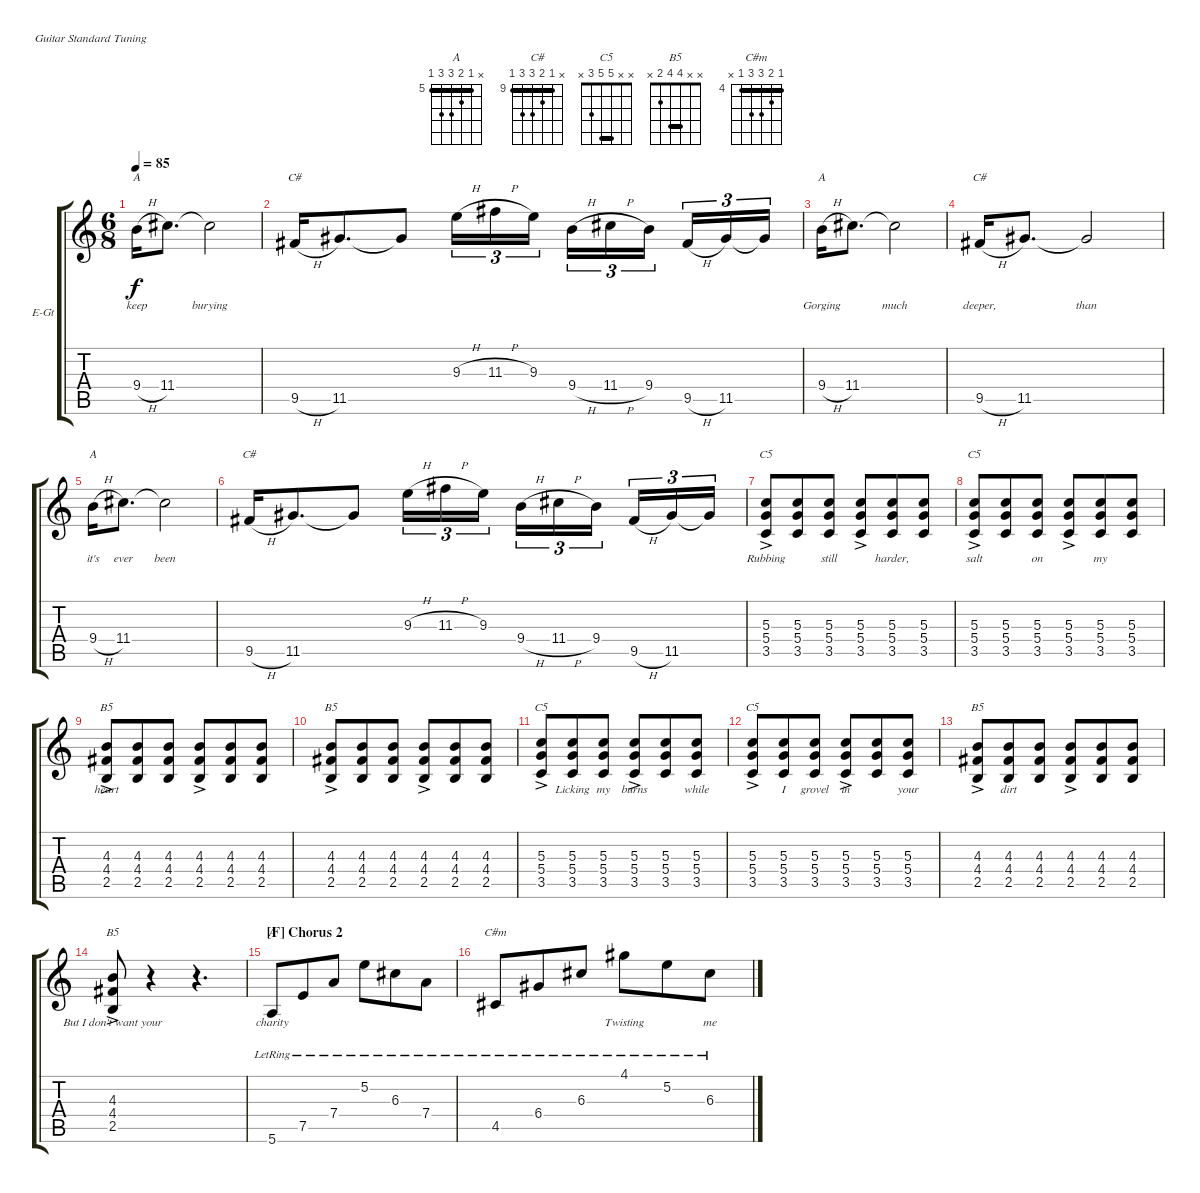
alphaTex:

\defaultSystemsLayout 4
\bracketExtendMode groupsimilarinstruments
\firstSystemTrackNameOrientation horizontal
\otherSystemsTrackNameOrientation horizontal
\track ("Guitar" "E-Gt") {instrument distortionguitar}
\staff {score tabs}
\tuning (E4 B3 G3 D3 A2 E2)
\chord ("A" x 2 2 2 0 x) {barre (2 2)}
\chord ("C#" x 9 10 11 11 9) {firstfret 9 barre 9}
\chord ("C5" x x 5 5 3 x) {barre 5}
\chord ("B5" x x 4 4 2 x) {barre 4}
\chord ("A" x 5 6 7 7 5) {firstfret 5 barre 5}
\chord ("C#m" 4 5 6 6 4 x) {firstfret 4 barre 4}
\ts (6 8)
\tempo 85
\clef g2
\ks c
9.4{h}.16{ch "A" lyrics (0 "keep") lyrics (1 "") lyrics (2 "") lyrics (3 "") lyrics (4 "") dy f} 11.4.8{d lyrics (0 "") lyrics (1 "") lyrics (2 "") lyrics (3 "") lyrics (4 "")} 11.4{t}.2{lyrics (0 "burying") lyrics (1 "") lyrics (2 "") lyrics (3 "") lyrics (4 "")} |
9.5{h}.16{ch "C#" lyrics (0 "") lyrics (1 "") lyrics (2 "") lyrics (3 "") lyrics (4 "")} 11.5.8{d lyrics (0 "") lyrics (1 "") lyrics (2 "") lyrics (3 "") lyrics (4 "")} 11.5{t}.8{lyrics (0 "") lyrics (1 "") lyrics (2 "") lyrics (3 "") lyrics (4 "")} 9.3{h}.16{tu (3 2) lyrics (0 "") lyrics (1 "") lyrics (2 "") lyrics (3 "") lyrics (4 "")} 11.3{h}.16{tu (3 2) lyrics (0 "") lyrics (1 "") lyrics (2 "") lyrics (3 "") lyrics (4 "")} 9.3.16{tu (3 2) lyrics (0 "") lyrics (1 "") lyrics (2 "") lyrics (3 "") lyrics (4 "")} 9.4{h}.16{tu (3 2) lyrics (0 "") lyrics (1 "") lyrics (2 "") lyrics (3 "") lyrics (4 "")} 11.4{h}.16{tu (3 2) lyrics (0 "") lyrics (1 "") lyrics (2 "") lyrics (3 "") lyrics (4 "")} 9.4.16{tu (3 2) lyrics (0 "") lyrics (1 "") lyrics (2 "") lyrics (3 "") lyrics (4 "")} 9.5{h}.16{tu (3 2) lyrics (0 "") lyrics (1 "") lyrics (2 "") lyrics (3 "") lyrics (4 "")} 11.5.16{tu (3 2) lyrics (0 "") lyrics (1 "") lyrics (2 "") lyrics (3 "") lyrics (4 "")} 11.5{t}.16{tu (3 2) lyrics (0 "") lyrics (1 "") lyrics (2 "") lyrics (3 "") lyrics (4 "")} |
9.4{h}.16{ch "A" lyrics (0 "Gorging") lyrics (1 "") lyrics (2 "") lyrics (3 "") lyrics (4 "")} 11.4.8{d lyrics (0 "") lyrics (1 "") lyrics (2 "") lyrics (3 "") lyrics (4 "")} 11.4{t}.2{lyrics (0 "much") lyrics (1 "") lyrics (2 "") lyrics (3 "") lyrics (4 "")} |
9.5{h}.16{ch "C#" lyrics (0 "deeper,") lyrics (1 "") lyrics (2 "") lyrics (3 "") lyrics (4 "")} 11.5.8{d lyrics (0 "") lyrics (1 "") lyrics (2 "") lyrics (3 "") lyrics (4 "")} 11.5{t}.2{lyrics (0 "than") lyrics (1 "") lyrics (2 "") lyrics (3 "") lyrics (4 "")} |
9.4{h}.16{ch "A" lyrics (0 "it's") lyrics (1 "") lyrics (2 "") lyrics (3 "") lyrics (4 "")} 11.4.8{d lyrics (0 "ever") lyrics (1 "") lyrics (2 "") lyrics (3 "") lyrics (4 "")} 11.4{t}.2{lyrics (0 "been") lyrics (1 "") lyrics (2 "") lyrics (3 "") lyrics (4 "")} |
9.5{h}.16{ch "C#" lyrics (0 "") lyrics (1 "") lyrics (2 "") lyrics (3 "") lyrics (4 "")} 11.5.8{d lyrics (0 "") lyrics (1 "") lyrics (2 "") lyrics (3 "") lyrics (4 "")} 11.5{t}.8{lyrics (0 "") lyrics (1 "") lyrics (2 "") lyrics (3 "") lyrics (4 "")} 9.3{h}.16{tu (3 2) lyrics (0 "") lyrics (1 "") lyrics (2 "") lyrics (3 "") lyrics (4 "")} 11.3{h}.16{tu (3 2) lyrics (0 "") lyrics (1 "") lyrics (2 "") lyrics (3 "") lyrics (4 "")} 9.3.16{tu (3 2) lyrics (0 "") lyrics (1 "") lyrics (2 "") lyrics (3 "") lyrics (4 "")} 9.4{h}.16{tu (3 2) lyrics (0 "") lyrics (1 "") lyrics (2 "") lyrics (3 "") lyrics (4 "")} 11.4{h}.16{tu (3 2) lyrics (0 "") lyrics (1 "") lyrics (2 "") lyrics (3 "") lyrics (4 "")} 9.4.16{tu (3 2) lyrics (0 "") lyrics (1 "") lyrics (2 "") lyrics (3 "") lyrics (4 "")} 9.5{h}.16{tu (3 2) lyrics (0 "") lyrics (1 "") lyrics (2 "") lyrics (3 "") lyrics (4 "")} 11.5.16{tu (3 2) lyrics (0 "") lyrics (1 "") lyrics (2 "") lyrics (3 "") lyrics (4 "")} 11.5{t}.16{tu (3 2) lyrics (0 "") lyrics (1 "") lyrics (2 "") lyrics (3 "") lyrics (4 "")} |
(3.5 5.4 5.3{ac}).8{ch "C5" lyrics (0 "Rubbing") lyrics (1 "") lyrics (2 "") lyrics (3 "") lyrics (4 "")} (3.5 5.4 5.3).8{lyrics (0 "") lyrics (1 "") lyrics (2 "") lyrics (3 "") lyrics (4 "")} (3.5 5.4 5.3).8{lyrics (0 "still") lyrics (1 "") lyrics (2 "") lyrics (3 "") lyrics (4 "")} (3.5 5.4 5.3{ac}).8{lyrics (0 "") lyrics (1 "") lyrics (2 "") lyrics (3 "") lyrics (4 "")} (3.5 5.4 5.3).8{lyrics (0 "harder,") lyrics (1 "") lyrics (2 "") lyrics (3 "") lyrics (4 "")} (3.5 5.4 5.3).8{lyrics (0 "") lyrics (1 "") lyrics (2 "") lyrics (3 "") lyrics (4 "")} |
(3.5 5.4 5.3{ac}).8{ch "C5" lyrics (0 "salt") lyrics (1 "") lyrics (2 "") lyrics (3 "") lyrics (4 "")} (3.5 5.4 5.3).8{lyrics (0 "") lyrics (1 "") lyrics (2 "") lyrics (3 "") lyrics (4 "")} (3.5 5.4 5.3).8{lyrics (0 "on") lyrics (1 "") lyrics (2 "") lyrics (3 "") lyrics (4 "")} (3.5 5.4 5.3{ac}).8{lyrics (0 "") lyrics (1 "") lyrics (2 "") lyrics (3 "") lyrics (4 "")} (3.5 5.4 5.3).8{lyrics (0 "my") lyrics (1 "") lyrics (2 "") lyrics (3 "") lyrics (4 "")} (3.5 5.4 5.3).8{lyrics (0 "") lyrics (1 "") lyrics (2 "") lyrics (3 "") lyrics (4 "")} |
(2.5 4.4 4.3{ac}).8{ch "B5" lyrics (0 "heart") lyrics (1 "") lyrics (2 "") lyrics (3 "") lyrics (4 "")} (2.5 4.4 4.3).8{lyrics (0 "") lyrics (1 "") lyrics (2 "") lyrics (3 "") lyrics (4 "")} (2.5 4.4 4.3).8{lyrics (0 "") lyrics (1 "") lyrics (2 "") lyrics (3 "") lyrics (4 "")} (2.5 4.4 4.3{ac}).8{lyrics (0 "") lyrics (1 "") lyrics (2 "") lyrics (3 "") lyrics (4 "")} (2.5 4.4 4.3).8{lyrics (0 "") lyrics (1 "") lyrics (2 "") lyrics (3 "") lyrics (4 "")} (2.5 4.4 4.3).8{lyrics (0 "") lyrics (1 "") lyrics (2 "") lyrics (3 "") lyrics (4 "")} |
(2.5 4.4 4.3{ac}).8{ch "B5" lyrics (0 "") lyrics (1 "") lyrics (2 "") lyrics (3 "") lyrics (4 "")} (2.5 4.4 4.3).8{lyrics (0 "") lyrics (1 "") lyrics (2 "") lyrics (3 "") lyrics (4 "")} (2.5 4.4 4.3).8{lyrics (0 "") lyrics (1 "") lyrics (2 "") lyrics (3 "") lyrics (4 "")} (2.5 4.4 4.3{ac}).8{lyrics (0 "") lyrics (1 "") lyrics (2 "") lyrics (3 "") lyrics (4 "")} (2.5 4.4 4.3).8{lyrics (0 "") lyrics (1 "") lyrics (2 "") lyrics (3 "") lyrics (4 "")} (2.5 4.4 4.3).8{lyrics (0 "") lyrics (1 "") lyrics (2 "") lyrics (3 "") lyrics (4 "")} |
(3.5 5.4 5.3{ac}).8{ch "C5" lyrics (0 "") lyrics (1 "") lyrics (2 "") lyrics (3 "") lyrics (4 "")} (3.5 5.4 5.3).8{lyrics (0 "Licking") lyrics (1 "") lyrics (2 "") lyrics (3 "") lyrics (4 "")} (3.5 5.4 5.3).8{lyrics (0 "my") lyrics (1 "") lyrics (2 "") lyrics (3 "") lyrics (4 "")} (3.5 5.4 5.3{ac}).8{lyrics (0 "burns") lyrics (1 "") lyrics (2 "") lyrics (3 "") lyrics (4 "")} (3.5 5.4 5.3).8{lyrics (0 "") lyrics (1 "") lyrics (2 "") lyrics (3 "") lyrics (4 "")} (3.5 5.4 5.3).8{lyrics (0 "while") lyrics (1 "") lyrics (2 "") lyrics (3 "") lyrics (4 "")} |
(3.5 5.4 5.3{ac}).8{ch "C5" lyrics (0 "") lyrics (1 "") lyrics (2 "") lyrics (3 "") lyrics (4 "")} (3.5 5.4 5.3).8{lyrics (0 "I") lyrics (1 "") lyrics (2 "") lyrics (3 "") lyrics (4 "")} (3.5 5.4 5.3).8{lyrics (0 "grovel") lyrics (1 "") lyrics (2 "") lyrics (3 "") lyrics (4 "")} (3.5 5.4 5.3{ac}).8{lyrics (0 "in") lyrics (1 "") lyrics (2 "") lyrics (3 "") lyrics (4 "")} (3.5 5.4 5.3).8{lyrics (0 "") lyrics (1 "") lyrics (2 "") lyrics (3 "") lyrics (4 "")} (3.5 5.4 5.3).8{lyrics (0 "your") lyrics (1 "") lyrics (2 "") lyrics (3 "") lyrics (4 "")} |
(2.5 4.4 4.3{ac}).8{ch "B5" lyrics (0 "") lyrics (1 "") lyrics (2 "") lyrics (3 "") lyrics (4 "")} (2.5 4.4 4.3).8{lyrics (0 "dirt") lyrics (1 "") lyrics (2 "") lyrics (3 "") lyrics (4 "")} (2.5 4.4 4.3).8{lyrics (0 "") lyrics (1 "") lyrics (2 "") lyrics (3 "") lyrics (4 "")} (2.5 4.4 4.3{ac}).8{lyrics (0 "") lyrics (1 "") lyrics (2 "") lyrics (3 "") lyrics (4 "")} (2.5 4.4 4.3).8{lyrics (0 "") lyrics (1 "") lyrics (2 "") lyrics (3 "") lyrics (4 "")} (2.5 4.4 4.3).8{lyrics (0 "") lyrics (1 "") lyrics (2 "") lyrics (3 "") lyrics (4 "")} |
(2.5 4.4 4.3{ac}).8{ch "B5" lyrics (0 "But I don't want your") lyrics (1 "") lyrics (2 "") lyrics (3 "") lyrics (4 "")} r.4 r.4{d} |
\section ("F" "Chorus 2")
5.6{lr}.8{ch "A" lyrics (0 "charity") lyrics (1 "") lyrics (2 "") lyrics (3 "") lyrics (4 "")} 7.5{lr}.8{lyrics (0 "") lyrics (1 "") lyrics (2 "") lyrics (3 "") lyrics (4 "")} 7.4{lr}.8{lyrics (0 "") lyrics (1 "") lyrics (2 "") lyrics (3 "") lyrics (4 "")} 5.2{lr}.8{lyrics (0 "") lyrics (1 "") lyrics (2 "") lyrics (3 "") lyrics (4 "")} 6.3{lr}.8{lyrics (0 "") lyrics (1 "") lyrics (2 "") lyrics (3 "") lyrics (4 "")} 7.4{lr}.8{lyrics (0 "") lyrics (1 "") lyrics (2 "") lyrics (3 "") lyrics (4 "")} |
4.5{lr}.8{ch "C#m" lyrics (0 "") lyrics (1 "") lyrics (2 "") lyrics (3 "") lyrics (4 "")} 6.4{lr}.8{lyrics (0 "") lyrics (1 "") lyrics (2 "") lyrics (3 "") lyrics (4 "")} 6.3{lr}.8{lyrics (0 "") lyrics (1 "") lyrics (2 "") lyrics (3 "") lyrics (4 "")} 4.1{lr}.8{lyrics (0 "Twisting") lyrics (1 "") lyrics (2 "") lyrics (3 "") lyrics (4 "")} 5.2{lr}.8{lyrics (0 "") lyrics (1 "") lyrics (2 "") lyrics (3 "") lyrics (4 "")} 6.3{lr}.8{lyrics (0 "me") lyrics (1 "") lyrics (2 "") lyrics (3 "") lyrics (4 "")}
